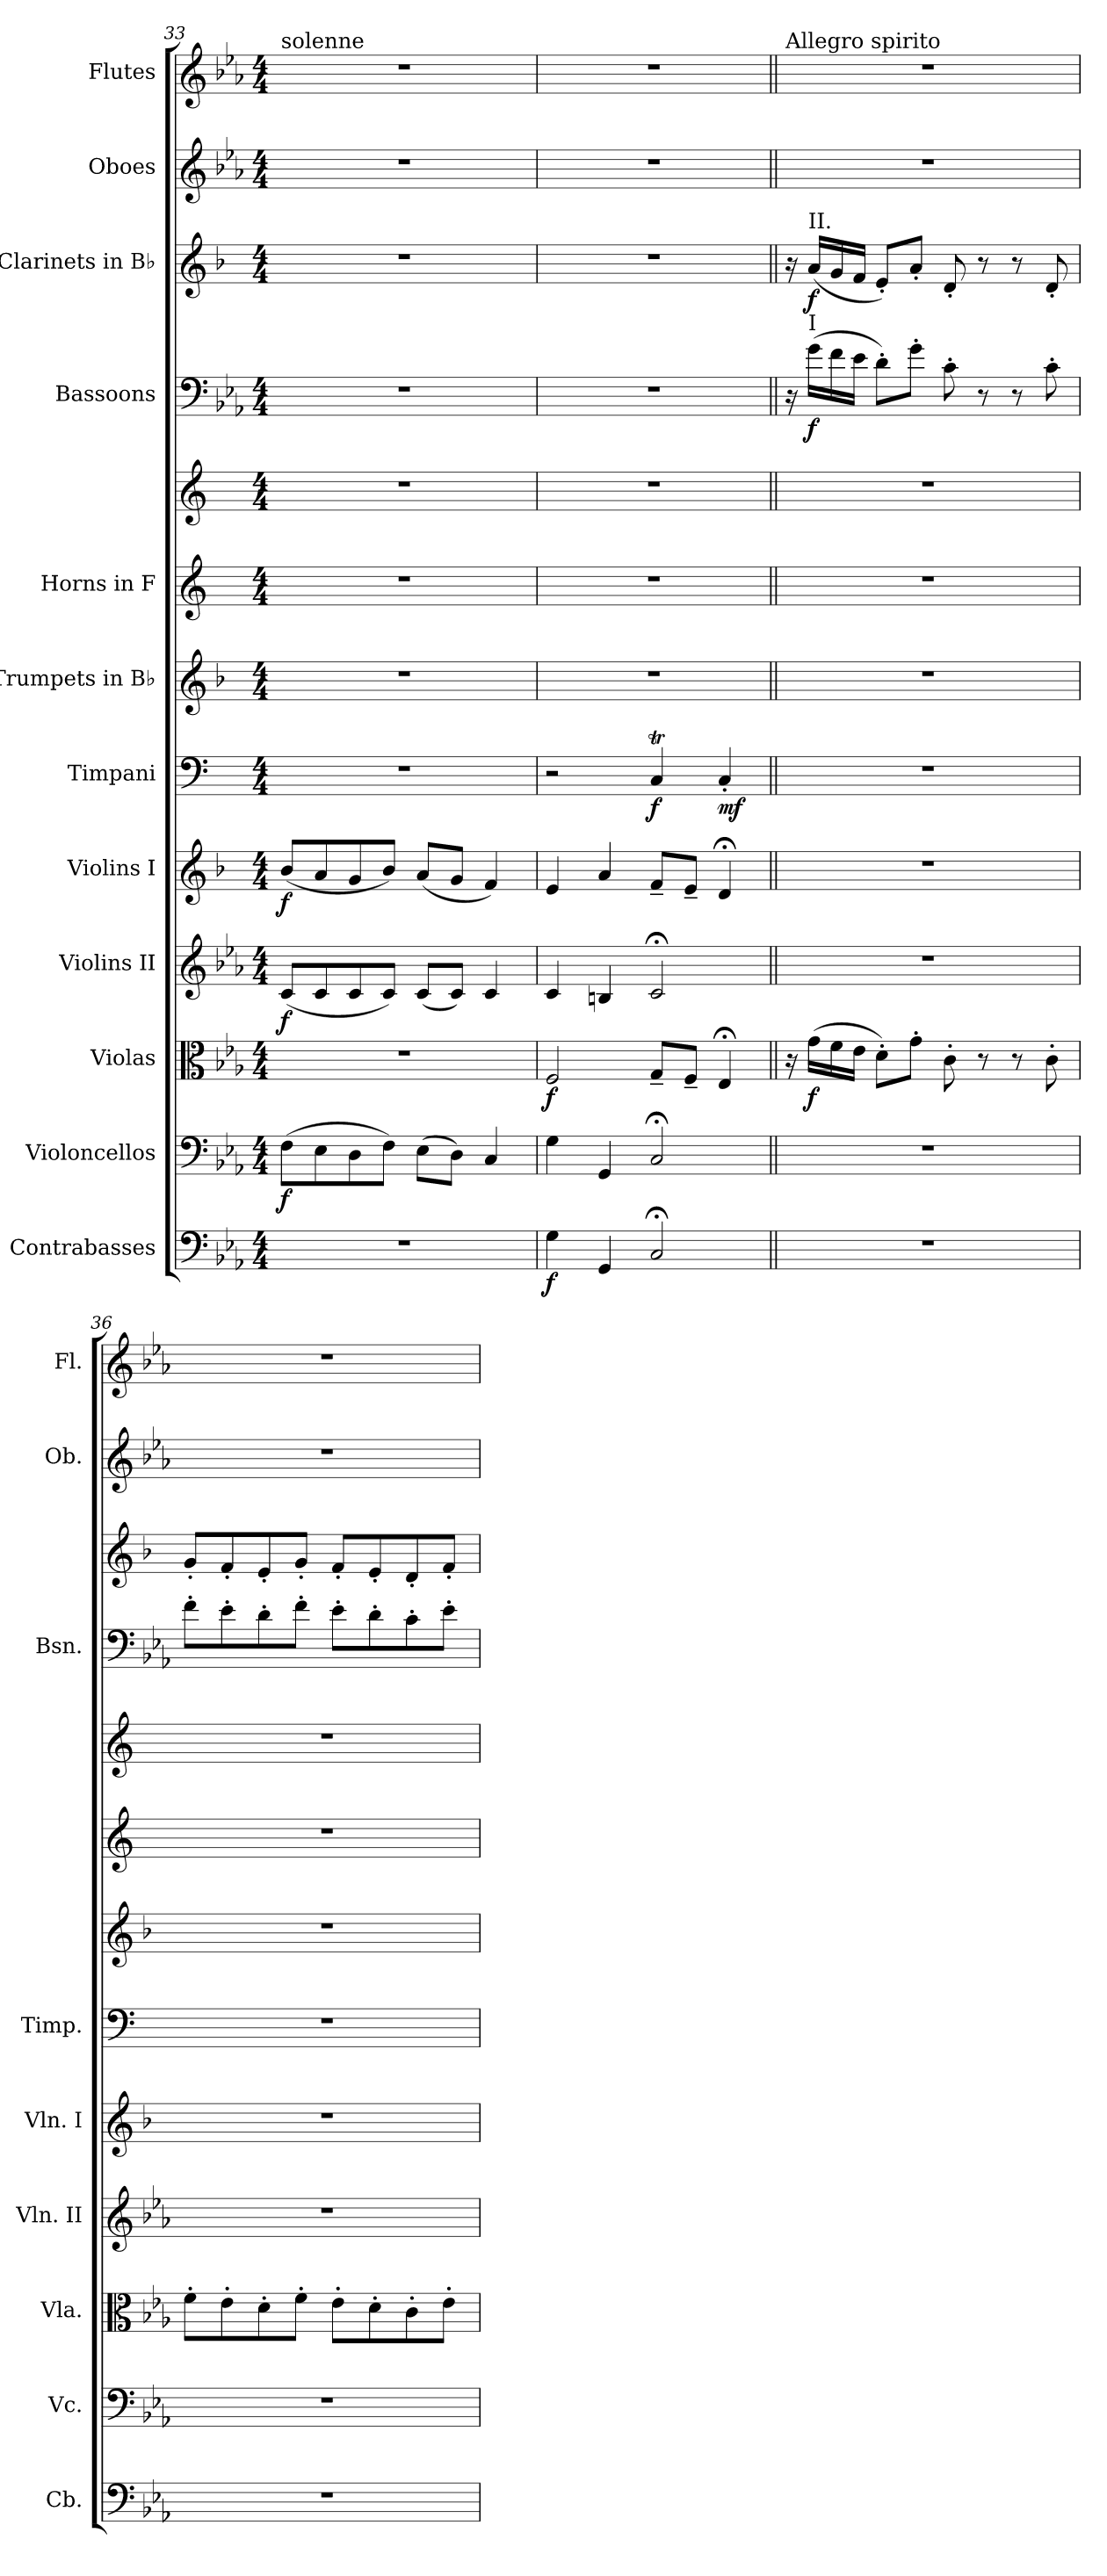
**kern	**dynam	**kern	**dynam	**kern	**dynam	**kern	**dynam	**kern	**dynam	**kern	**dynam	**kern	**kern	**kern	**kern	**dynam	**kern	**dynam	**kern	**kern
*part12	*part12	*part11	*part11	*part10	*part10	*part9	*part9	*part8	*part8	*part7	*part7	*part6	*part5	*part5	*part4	*part4	*part3	*part3	*part2	*part1
*staff13	*staff13	*staff12	*staff12	*staff11	*staff11	*staff10	*staff10	*staff9	*staff9	*staff8	*staff8	*staff7	*staff6	*staff5	*staff4	*staff4	*staff3	*staff3	*staff2	*staff1
*I"Contrabasses	*	*I"Violoncellos	*	*I"Violas	*	*I"Violins II	*	*I"Violins I	*	*I"Timpani	*	*I"Trumpets in B♭	*I"Horns in F	*	*I"Bassoons	*	*I"Clarinets in B♭	*	*I"Oboes	*I"Flutes
*I'Cb.	*	*I'Vc.	*	*I'Vla.	*	*I'Vln. II	*	*I'Vln. I	*	*I'Timp.	*	*	*	*	*I'Bsn.	*	*	*	*I'Ob.	*I'Fl.
!!LO:PB:g=z
*clefF4	*	*clefF4	*	*clefC3	*	*clefG2	*	*clefG2	*	*clefF4	*	*clefG2	*clefG2	*clefG2	*clefF4	*	*clefG2	*	*clefG2	*clefG2
*ITrd7c12	*	*	*	*	*	*	*	*ITrd1c2	*	*	*	*ITrd1c2	*ITrd4c7	*ITrd4c7	*	*	*ITrd1c2	*	*	*
*k[b-e-a-]	*	*k[b-e-a-]	*	*k[b-e-a-]	*	*k[b-e-a-]	*	*k[b-e-a-]	*	*k[]	*	*k[b-e-a-]	*k[b-]	*k[b-]	*k[b-e-a-]	*	*k[b-e-a-]	*	*k[b-e-a-]	*k[b-e-a-]
*M4/4	*	*M4/4	*	*M4/4	*	*M4/4	*	*M4/4	*	*M4/4	*	*M4/4	*M4/4	*M4/4	*M4/4	*	*M4/4	*	*M4/4	*M4/4
*MM44	*	*MM44	*	*MM44	*	*MM44	*	*MM44	*	*MM44	*	*MM44	*MM44	*MM44	*MM44	*	*MM44	*	*MM44	*MM44
=33	=33	=33	=33	=33	=33	=33	=33	=33	=33	=33	=33	=33	=33	=33	=33	=33	=33	=33	=33	=33
!	!	!	!	!	!	!	!	!	!	!	!	!	!	!	!	!	!	!	!	!LO:TX:a:t=solenne
!	!	!	!LO:DY:b	!	!	!	!LO:DY:b	!	!LO:DY:b	!	!	!	!	!	!	!	!	!	!	!
1r	.	(8F\L	f	1r	.	(8c/L	f	(8a-/L	f	1r	.	1r	1r	1r	1r	.	1r	.	1r	1r
.	.	8E-\	.	.	.	8c/	.	8g/	.	.	.	.	.	.	.	.	.	.	.	.
.	.	8D\	.	.	.	8c/	.	8f/	.	.	.	.	.	.	.	.	.	.	.	.
.	.	8F\J)	.	.	.	8c/J)	.	8a-/J)	.	.	.	.	.	.	.	.	.	.	.	.
.	.	(8E-\L	.	.	.	(8c/L	.	(8g/L	.	.	.	.	.	.	.	.	.	.	.	.
.	.	8D\J)	.	.	.	8c/J)	.	8f/J	.	.	.	.	.	.	.	.	.	.	.	.
.	.	4C/	.	.	.	4c/	.	4e-/)	.	.	.	.	.	.	.	.	.	.	.	.
=34	=34	=34	=34	=34	=34	=34	=34	=34	=34	=34	=34	=34	=34	=34	=34	=34	=34	=34	=34	=34
!	!LO:DY:b	!	!	!	!LO:DY:b	!	!	!	!	!	!	!	!	!	!	!	!	!	!	!
4GG\	f	4G\	.	2F/	f	4c/	.	4d/	.	2r	.	1r	1r	1r	1r	.	1r	.	1r	1r
4GGG/	.	4GG/	.	.	.	4Bn/	.	4g/	.	.	.	.	.	.	.	.	.	.	.	.
!	!	!	!	!	!	!	!	!	!	!	!LO:DY:b	!	!	!	!	!	!	!	!	!
2CC;</	.	2C;</	.	8G~/L	.	2c;</	.	8e-~/L	.	4CT/	f	.	.	.	.	.	.	.	.	.
.	.	.	.	8F~/J	.	.	.	8d~/J	.	.	.	.	.	.	.	.	.	.	.	.
!	!	!	!	!	!	!	!	!	!	!	!LO:DY:b	!	!	!	!	!	!	!	!	!
.	.	.	.	4E-;</	.	.	.	4c;</	.	4C'/	mf	.	.	.	.	.	.	.	.	.
=35||	=35||	=35||	=35||	=35||	=35||	=35||	=35||	=35||	=35||	=35||	=35||	=35||	=35||	=35||	=35||	=35||	=35||	=35||	=35||	=35||
*	*	*	*	*	*	*	*	*	*	*	*	*	*	*	*	*	*	*	*	*MM96
!	!	!	!	!	!	!	!	!	!	!	!	!	!	!	!	!	!	!	!	!LO:TX:a:t=Allegro spirito
1r	.	1r	.	16r	.	1r	.	1r	.	1r	.	1r	1r	1r	16r	.	16r	.	1r	1r
!	!	!	!	!	!	!	!	!	!	!	!	!	!	!	!	!	!LO:TX:a:t=II.	!	!	!
!	!	!	!	!	!	!	!	!	!	!	!	!	!	!	!LO:TX:a:t=I	!	!	!	!	!
!	!	!	!	!	!LO:DY:b	!	!	!	!	!	!	!	!	!	!	!LO:DY:b	!	!LO:DY:b	!	!
.	.	.	.	(16g\LL	f	.	.	.	.	.	.	.	.	.	(16g\LL	f	(16g/LL	f	.	.
.	.	.	.	16f\	.	.	.	.	.	.	.	.	.	.	16f\	.	16f/	.	.	.
.	.	.	.	16e-\JJ	.	.	.	.	.	.	.	.	.	.	16e-\JJ	.	16e-/JJ	.	.	.
.	.	.	.	8d'\L)	.	.	.	.	.	.	.	.	.	.	8d'\L)	.	8d'/L)	.	.	.
.	.	.	.	8g'\J	.	.	.	.	.	.	.	.	.	.	8g'\J	.	8g'/J	.	.	.
.	.	.	.	8c'\	.	.	.	.	.	.	.	.	.	.	8c'\	.	8c'/	.	.	.
.	.	.	.	8r	.	.	.	.	.	.	.	.	.	.	8r	.	8r	.	.	.
.	.	.	.	8r	.	.	.	.	.	.	.	.	.	.	8r	.	8r	.	.	.
.	.	.	.	8c'\	.	.	.	.	.	.	.	.	.	.	8c'\	.	8c'/	.	.	.
!!LO:PB:g=z
=36	=36	=36	=36	=36	=36	=36	=36	=36	=36	=36	=36	=36	=36	=36	=36	=36	=36	=36	=36	=36
1r	.	1r	.	8f'\L	.	1r	.	1r	.	1r	.	1r	1r	1r	8f'\L	.	8f'/L	.	1r	1r
.	.	.	.	8e-'\	.	.	.	.	.	.	.	.	.	.	8e-'\	.	8e-'/	.	.	.
.	.	.	.	8d'\	.	.	.	.	.	.	.	.	.	.	8d'\	.	8d'/	.	.	.
.	.	.	.	8f'\J	.	.	.	.	.	.	.	.	.	.	8f'\J	.	8f'/J	.	.	.
.	.	.	.	8e-'\L	.	.	.	.	.	.	.	.	.	.	8e-'\L	.	8e-'/L	.	.	.
.	.	.	.	8d'\	.	.	.	.	.	.	.	.	.	.	8d'\	.	8d'/	.	.	.
.	.	.	.	8c'\	.	.	.	.	.	.	.	.	.	.	8c'\	.	8c'/	.	.	.
.	.	.	.	8e-'\J	.	.	.	.	.	.	.	.	.	.	8e-'\J	.	8e-'/J	.	.	.
=	=	=	=	=	=	=	=	=	=	=	=	=	=	=	=	=	=	=	=	=
*-	*-	*-	*-	*-	*-	*-	*-	*-	*-	*-	*-	*-	*-	*-	*-	*-	*-	*-	*-	*-
